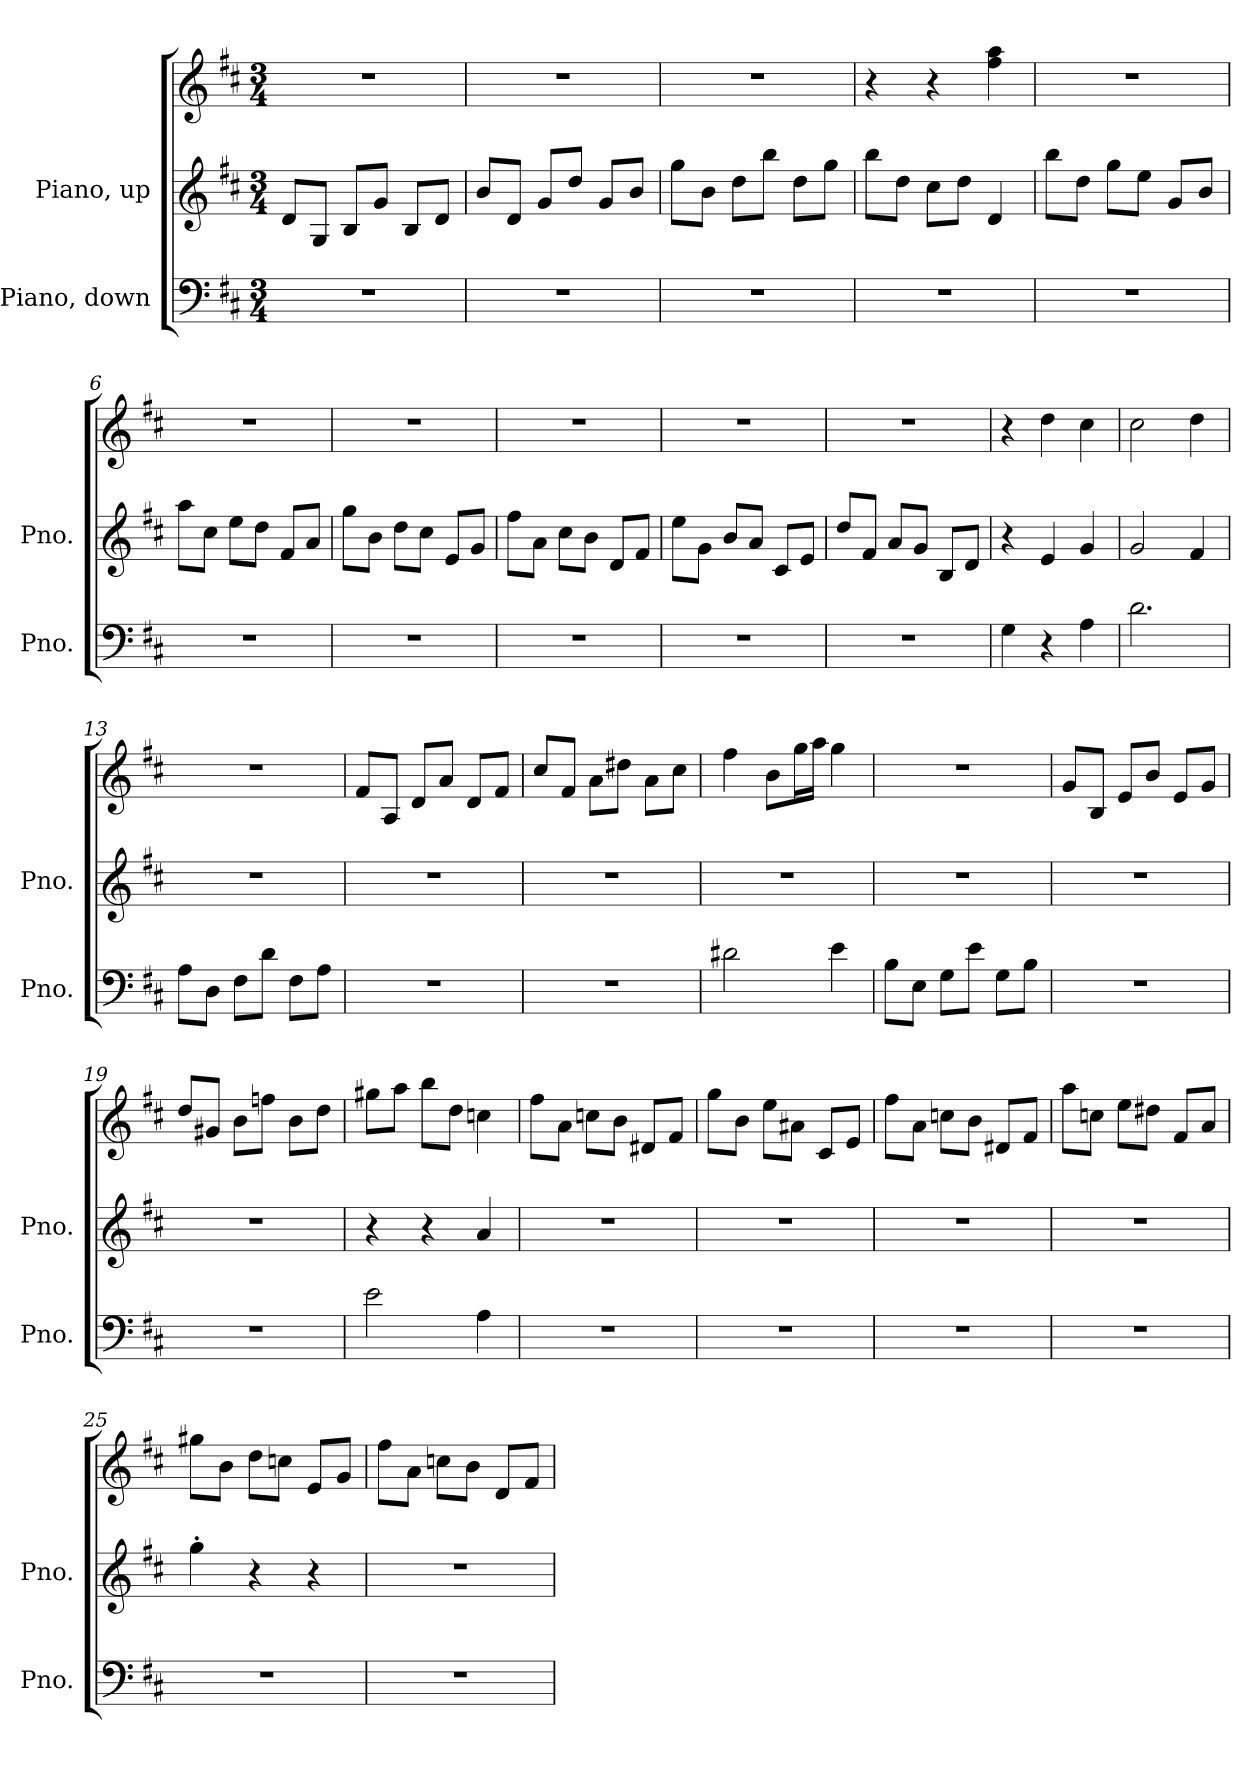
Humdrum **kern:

**kern	**kern	**kern
*part2	*part1	*part1
*staff3	*staff2	*staff1
*I"Piano, down	*I"Piano, up	*
*I'Pno.	*I'Pno.	*
*clefF4	*clefG2	*clefG2
*k[f#c#]	*k[f#c#]	*k[f#c#]
*M3/4	*M3/4	*M3/4
*MM120	*MM120	*MM120
=1	=1	=1
2.r	8d/L	2.r
.	8G/J	.
.	8B/L	.
.	8g/J	.
.	8B/L	.
.	8d/J	.
=2	=2	=2
2.r	8b/L	2.r
.	8d/J	.
.	8g/L	.
.	8dd/J	.
.	8g/L	.
.	8b/J	.
=3	=3	=3
2.r	8gg\L	2.r
.	8b\J	.
.	8dd\L	.
.	8bb\J	.
.	8dd\L	.
.	8gg\J	.
=4	=4	=4
2.r	8bb\L	4r
.	8dd\J	.
.	8cc#\L	4r
.	8dd\J	.
.	4d/	4ff#\ 4aa\
=5	=5	=5
2.r	8bb\L	2.r
.	8dd\J	.
.	8gg\L	.
.	8ee\J	.
.	8g/L	.
.	8b/J	.
!!LO:LB:g=z
=6	=6	=6
2.r	8aa\L	2.r
.	8cc#\J	.
.	8ee\L	.
.	8dd\J	.
.	8f#/L	.
.	8a/J	.
=7	=7	=7
2.r	8gg\L	2.r
.	8b\J	.
.	8dd\L	.
.	8cc#\J	.
.	8e/L	.
.	8g/J	.
=8	=8	=8
2.r	8ff#\L	2.r
.	8a\J	.
.	8cc#\L	.
.	8b\J	.
.	8d/L	.
.	8f#/J	.
=9	=9	=9
2.r	8ee\L	2.r
.	8g\J	.
.	8b/L	.
.	8a/J	.
.	8c#/L	.
.	8e/J	.
=10	=10	=10
2.r	8dd/L	2.r
.	8f#/J	.
.	8a/L	.
.	8g/J	.
.	8B/L	.
.	8d/J	.
=11	=11	=11
4G\	4r	4r
4r	4e/	4dd\
4A\	4g/	4cc#\
=12	=12	=12
2.d\	2g/	2cc#\
.	4f#/	4dd\
!!LO:LB:g=z
=13	=13	=13
8A\L	2.r	2.r
8D\J	.	.
8F#\L	.	.
8d\J	.	.
8F#\L	.	.
8A\J	.	.
=14	=14	=14
2.r	2.r	8f#/L
.	.	8A/J
.	.	8d/L
.	.	8a/J
.	.	8d/L
.	.	8f#/J
=15	=15	=15
2.r	2.r	8cc#/L
.	.	8f#/J
.	.	8a\L
.	.	8dd#X\J
.	.	8a\L
.	.	8cc#\J
=16	=16	=16
2d#X\	2.r	4ff#\
.	.	8b\L
.	.	16gg\L
.	.	16aa\JJ
4e\	.	4gg\
=17	=17	=17
8B\L	2.r	2.r
8E\J	.	.
8G\L	.	.
8e\J	.	.
8G\L	.	.
8B\J	.	.
=18	=18	=18
2.r	2.r	8g/L
.	.	8B/J
.	.	8e/L
.	.	8b/J
.	.	8e/L
.	.	8g/J
!!LO:LB:g=z
=19	=19	=19
2.r	2.r	8dd/L
.	.	8g#X/J
.	.	8b\L
.	.	8ffn\J
.	.	8b\L
.	.	8dd\J
=20	=20	=20
2e\	4r	8gg#X\L
.	.	8aa\J
.	4r	8bb\L
.	.	8dd\J
4A\	4a/	4ccn\
=21	=21	=21
2.r	2.r	8ff#\L
.	.	8a\J
.	.	8ccn\L
.	.	8b\J
.	.	8d#X/L
.	.	8f#/J
=22	=22	=22
2.r	2.r	8gg\L
.	.	8b\J
.	.	8ee\L
.	.	8a#X\J
.	.	8c#/L
.	.	8e/J
=23	=23	=23
2.r	2.r	8ff#\L
.	.	8a\J
.	.	8ccn\L
.	.	8b\J
.	.	8d#X/L
.	.	8f#/J
!!LO:PB:g=z
=24	=24	=24
2.r	2.r	8aa\L
.	.	8ccn\J
.	.	8ee\L
.	.	8dd#X\J
.	.	8f#/L
.	.	8a/J
=25	=25	=25
2.r	4gg'\	8gg#X\L
.	.	8b\J
.	4r	8dd\L
.	.	8ccn\J
.	4r	8e/L
.	.	8g/J
=26	=26	=26
2.r	2.r	8ff#\L
.	.	8a\J
.	.	8ccn\L
.	.	8b\J
.	.	8d/L
.	.	8f#/J
=	=	=
*-	*-	*-
